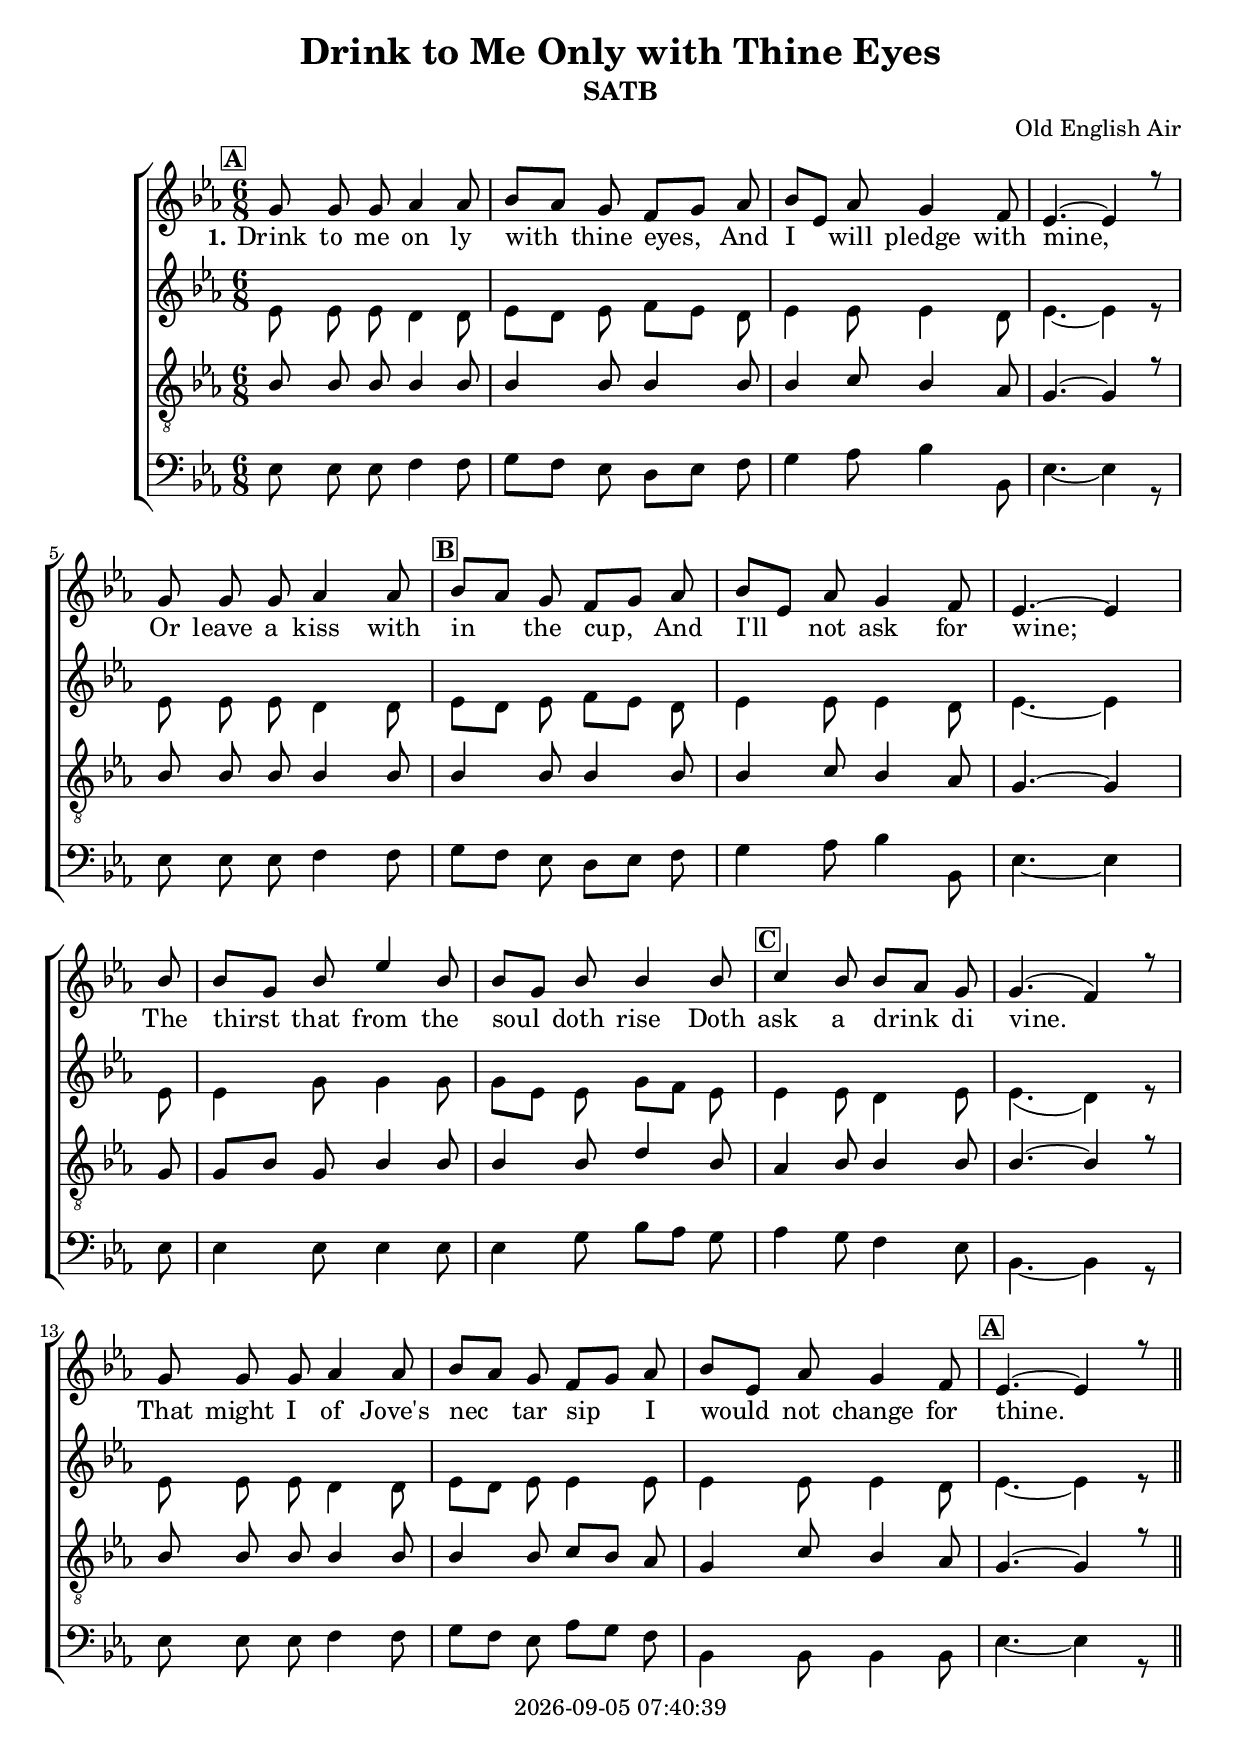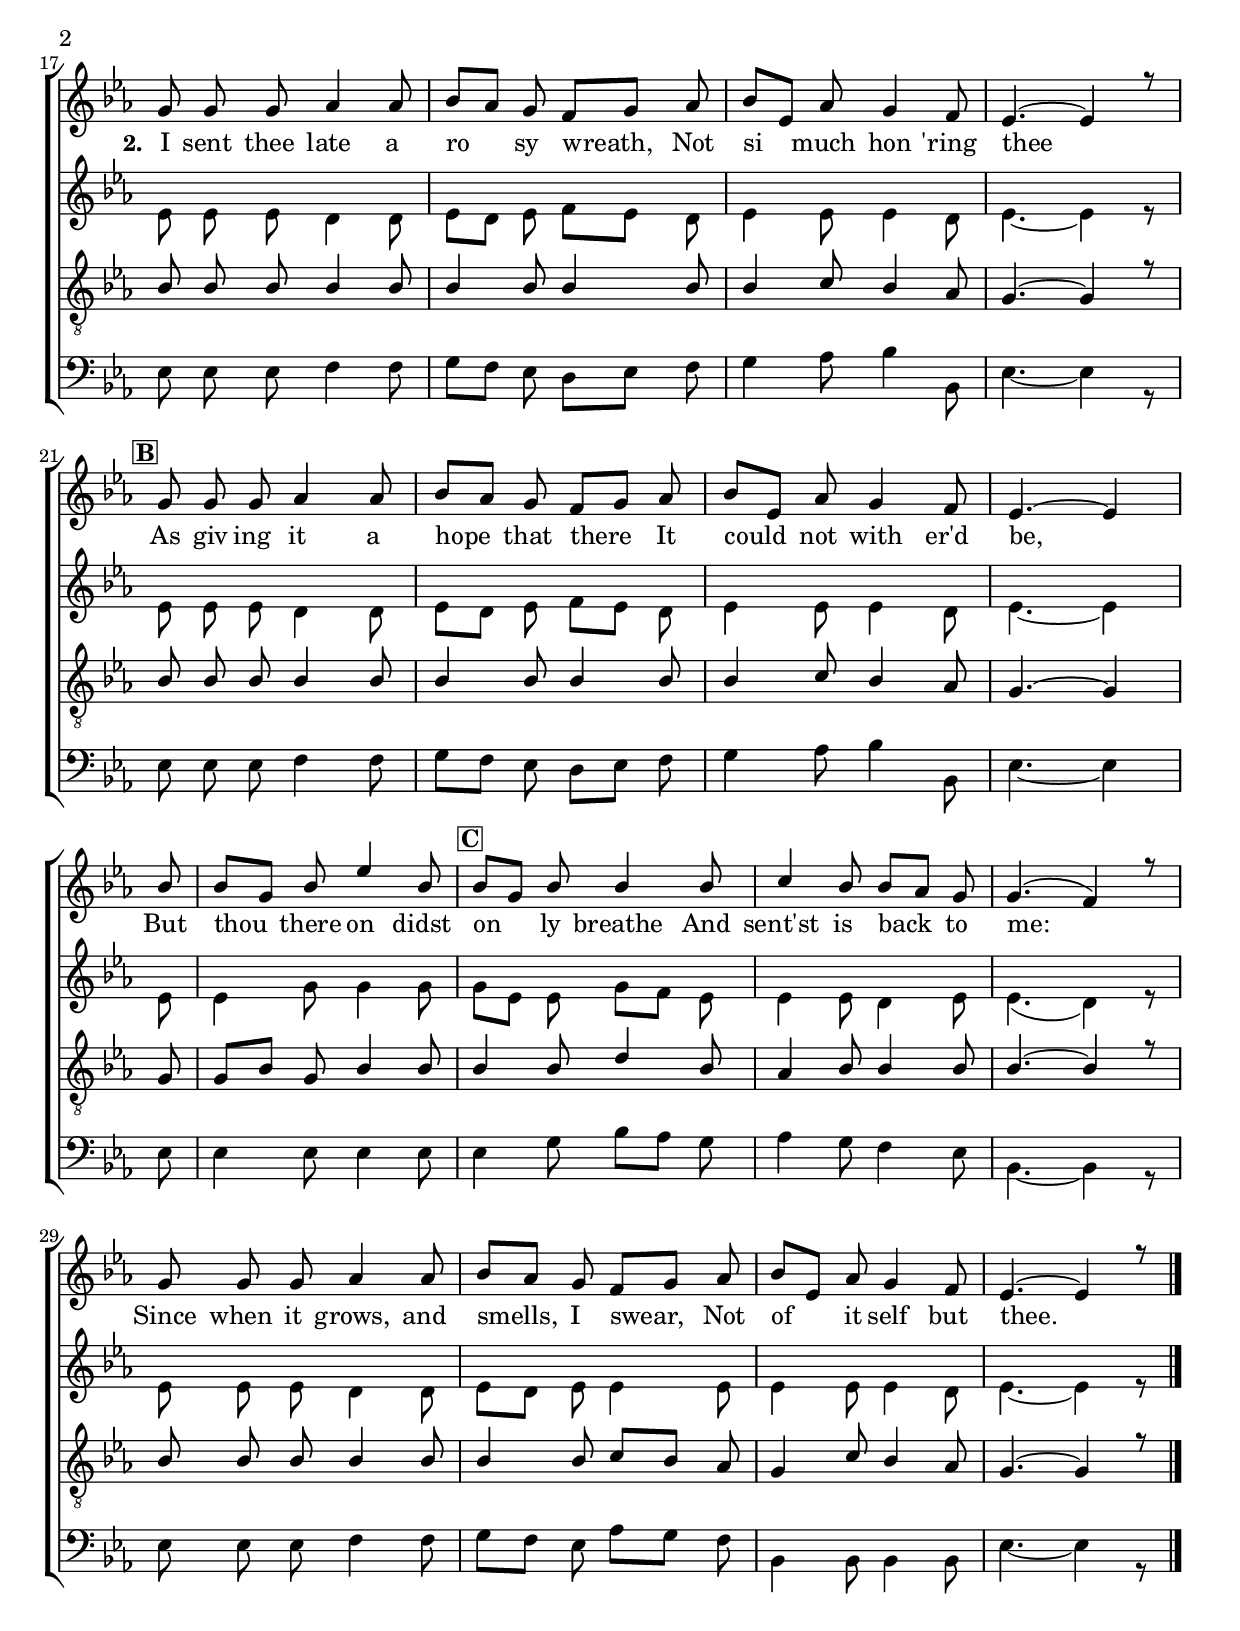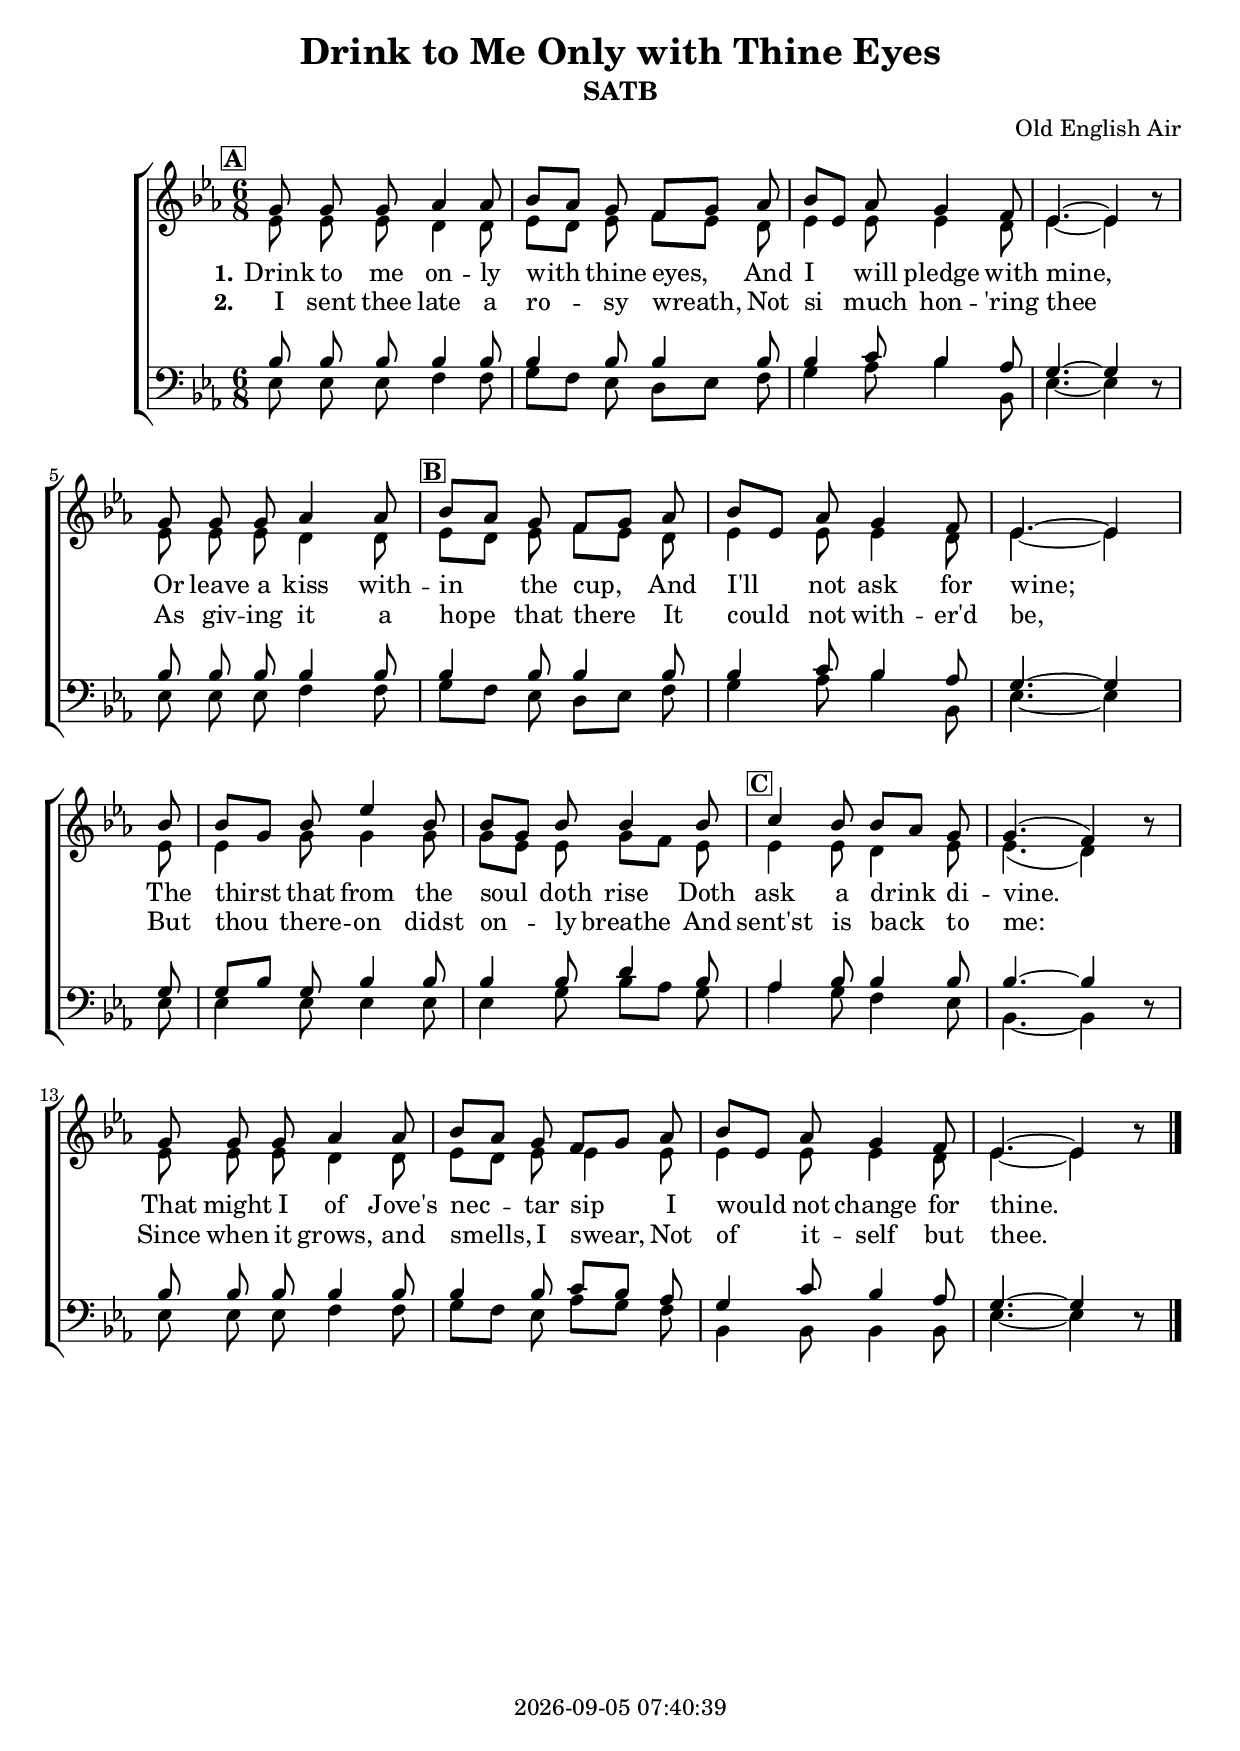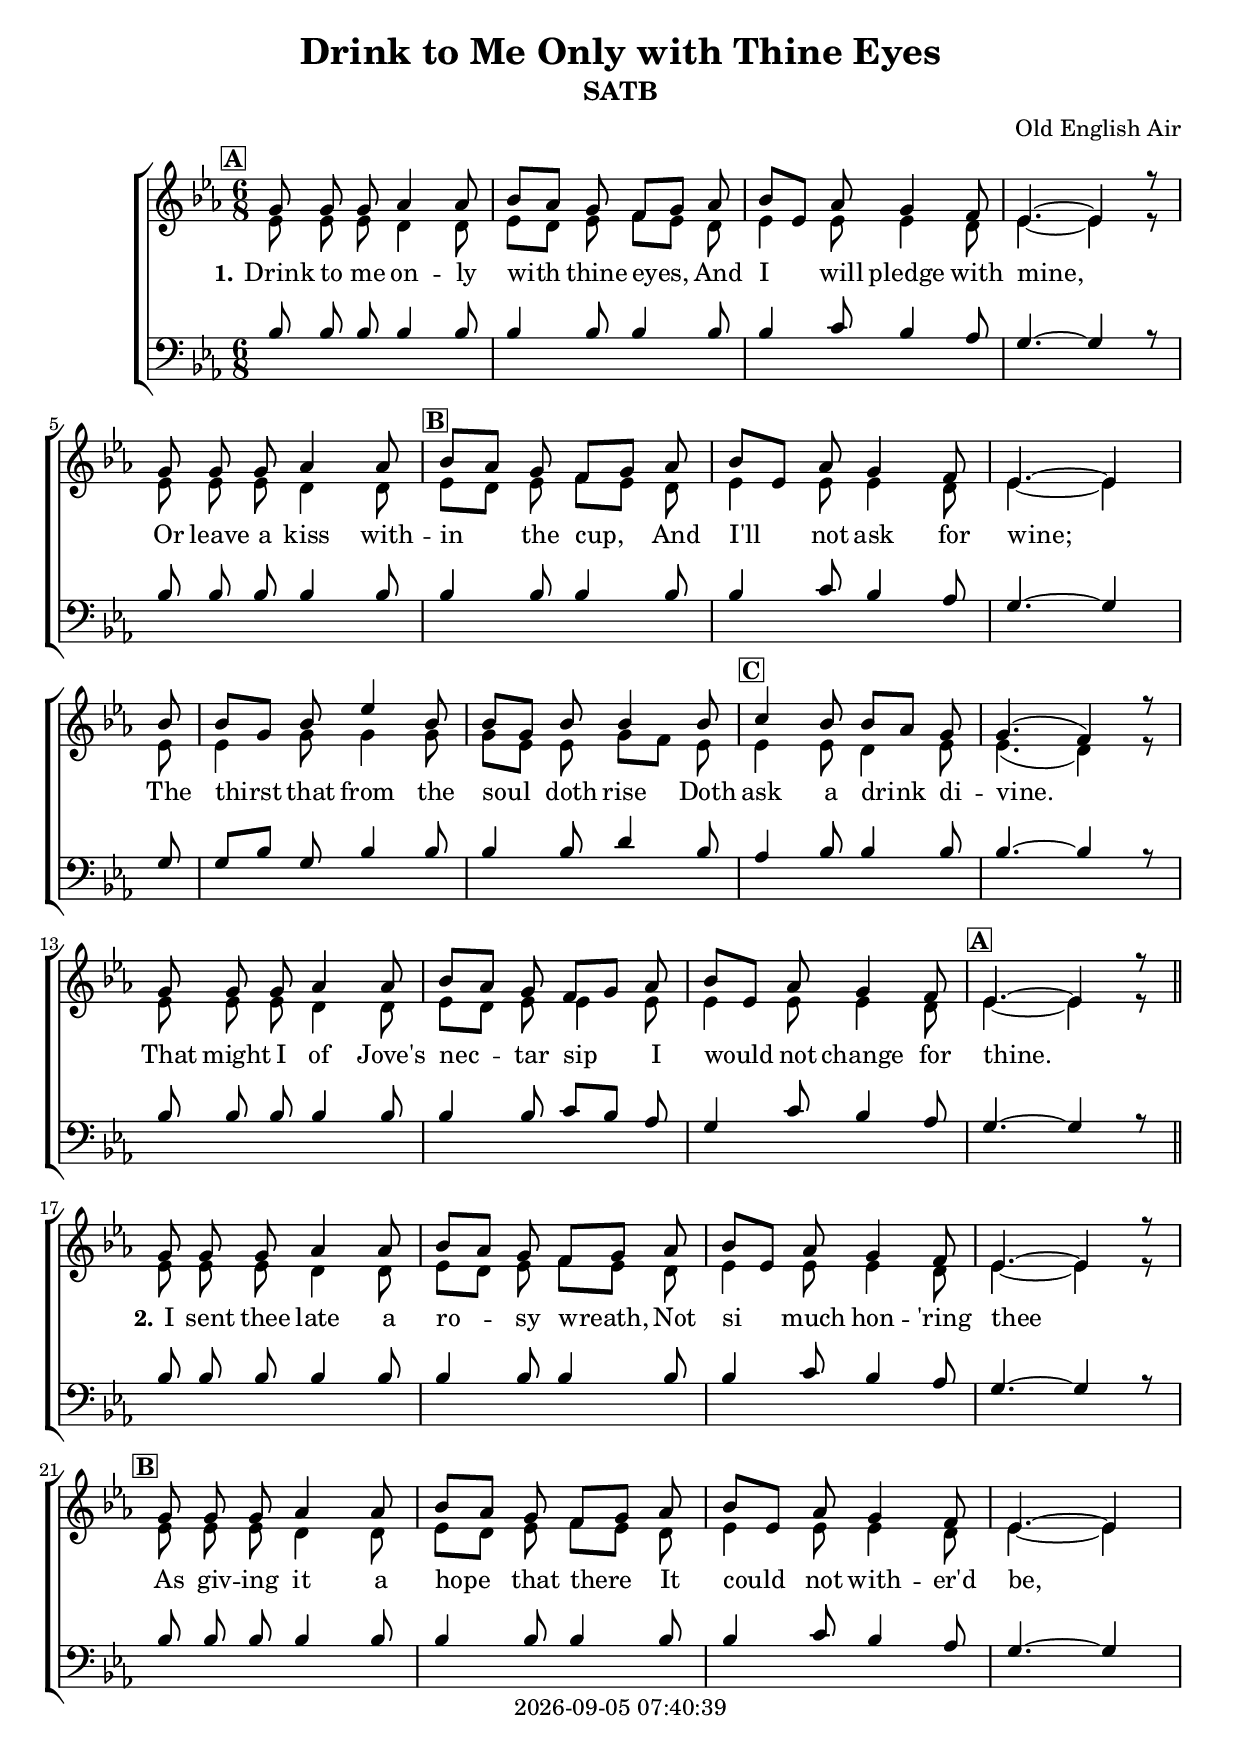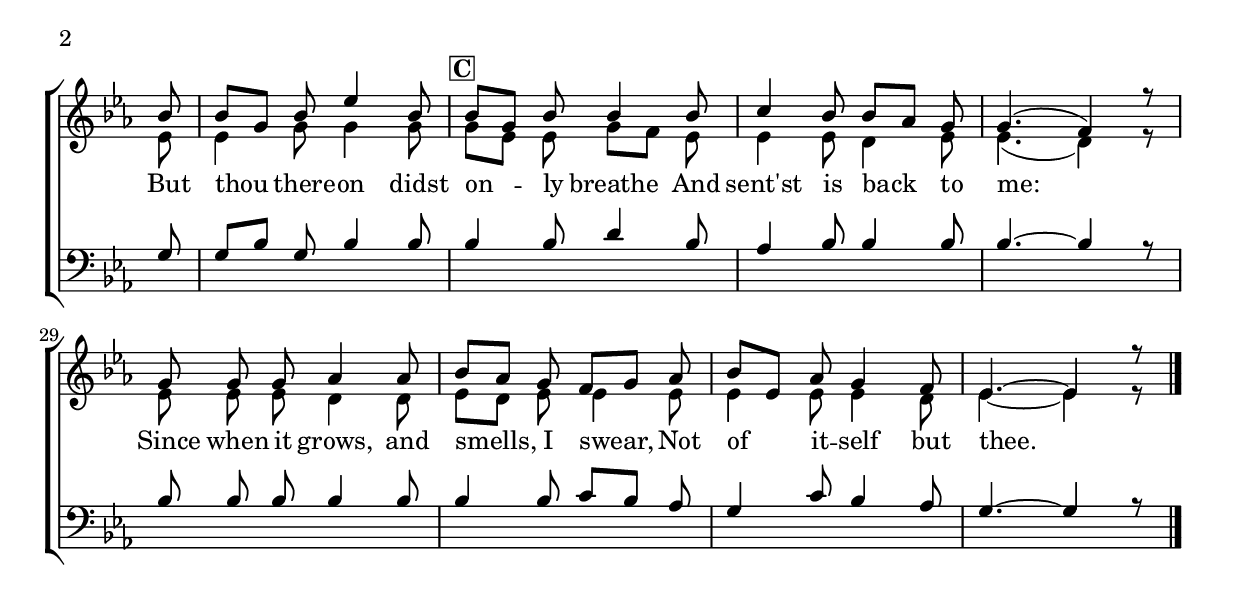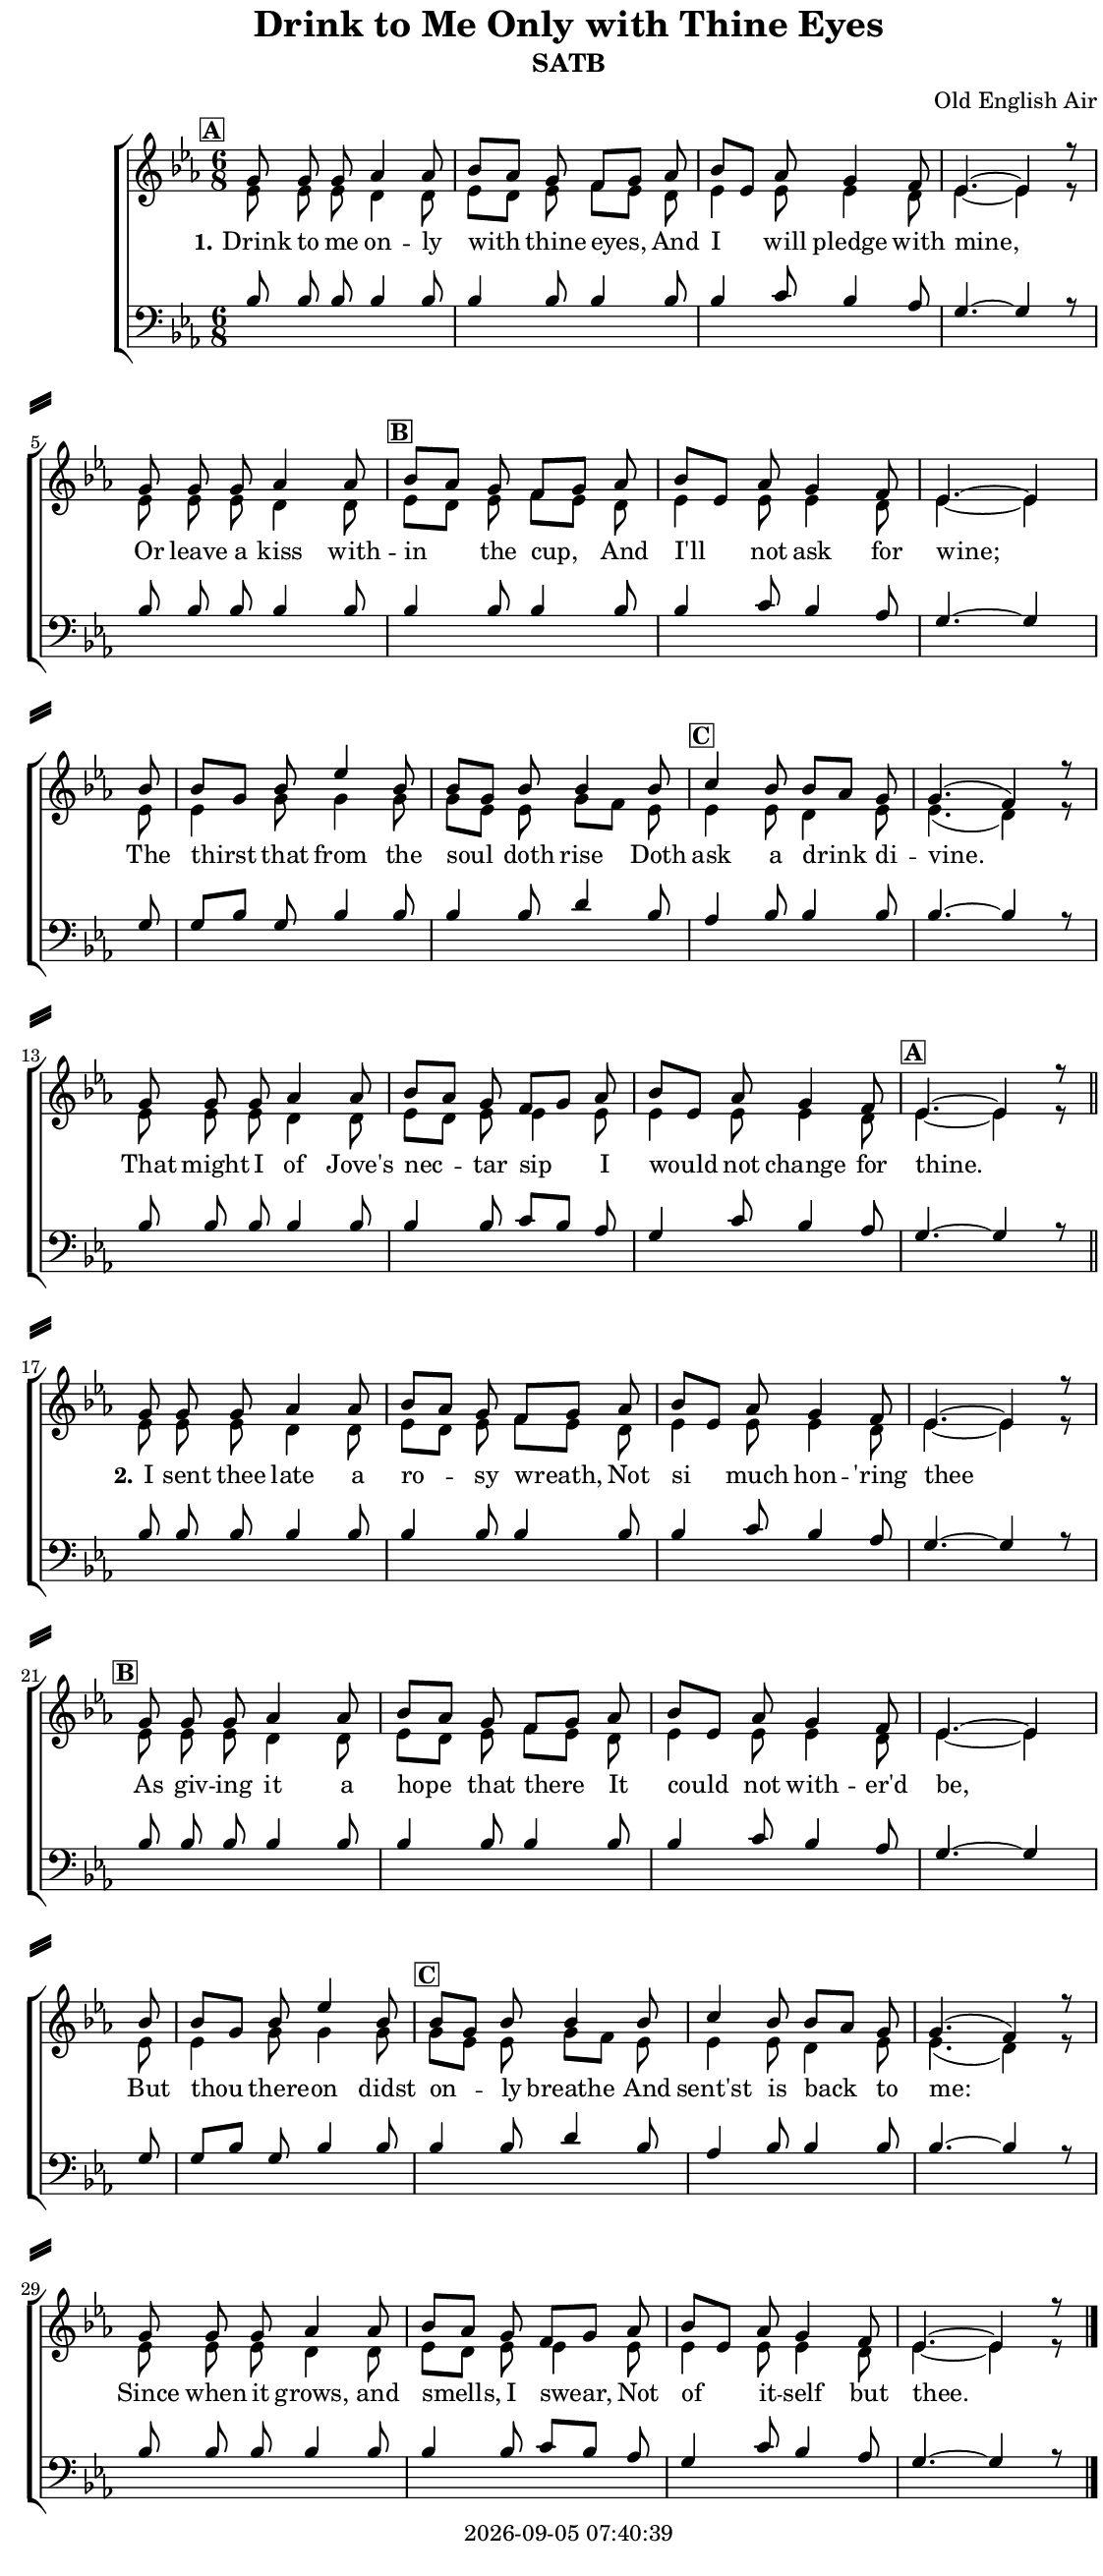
\version "2.24.2"

\include "articulate.ly"

today = #(strftime "%Y-%m-%d %H:%M:%S" (localtime (current-time)))

\header {
% centered at top
%  dedication  = "dedication"
  title       = "Drink to Me Only with Thine Eyes"
  subtitle    = "SATB"
%  instrument  = "instrument"
  
% arrangement of following lines:
%
%  poet    composer
%  meter   arranger
%  piece       opus

  composer    = "Old English Air"
%  arranger    = "arranger"
%  opus        = "opus"

%  poet        = \markup\smallCaps "poet"
%  meter       = \markup\smallCaps "meter"
%  piece       = \markup\smallCaps "piece"

% centered at bottom
% tagline     = "tagline" % default lilypond version
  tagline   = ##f
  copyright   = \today
}

global = {
  \key ees \major
  \time 6/8
}

RehearsalTrack = {
% \set Score.currentBarNumber = #5
  \textMark \markup { \box \bold "A" } s2.*5
  \textMark \markup { \box \bold "B" } s2.*5
  \textMark \markup { \box \bold "C" } s2.*5
}

TempoTrack = {
  \set Score.tempoHideNote = ##t
  \tempo 4=80
}

nl = { \bar "||" \break }

soprano = \relative {
  \autoBeamOff \voiceOne
  g'8 8 8 aes4 8 | bes8[aes] g f[g] aes | bes[ees,] aes g4 f8 | ees4.~4 r8 | g8 8 8 aes4 8 |
  bes8[aes] g f[g] aes | bes[ees,] aes g4 f8 | ees4.~4 bes'8 | bes[g] bes ees4 bes8 | bes[g] bes8 4 8 |
  c4 bes8 8[as] g | 4.(f4) r8 | g8 8 8 aes4 8 | bes8[aes] g f[g] aes | bes[ees,] aes g4 f8 | ees4.~4 r8 |
}

alto = \relative {
  \autoBeamOff \voiceTwo
  ees'8 8 8 d4 8 | ees[d] ees f[ees] d | ees4 8 4 d8 | ees4.~4 r8 | 8 8 8 d4 8 |
  ees8[d] ees f[ees] d | ees4 8 4 d8 | ees4.~4 \bar "|" \break 8 | 4 g8 4 8 | 8[ees] 8 g[f] ees |
  ees4 8 d4 ees8 | 4.(d4) r8 | ees8 8 8 d4 8 | ees[d] ees8 4 8 | 4 8 4 d8 | ees4.~4 r8 |
}

tenor = \relative {
  \autoBeamOff \voiceOne 
  bes8 8 8 4 8 | 4 8 4 8 | 4 c8 bes4 aes8 | g4.~4 r8 | bes8 8 8 4 8 |
  bes4 8 4 8 | 4 c8 bes4 aes8 | g4.~4 8 | g[bes] g bes4 8 | 4 8 d4 bes8 |
  aes4 bes8 4 8 | 4.~4 r8 | 8 8 8 4 8 | 4 8 c[bes] aes | g4 c8 bes4 aes8 | g4.~4 r8 |
}

bass = \relative {
  \autoBeamOff \voiceTwo
  ees8 8 8 f4 8 | g[f] ees d[ees] f | g4 aes8 bes4 bes,8 | ees4.~4 r8 | 8 8 8 f4 8 |
  g8[f] ees d[ees] f | g4 aes8 bes4 bes,8 | ees4.~4 8 | 4 8 4 8 | 4 g8 bes[aes] g |
  aes4 g8 f4 ees8 | bes4.~4 r8 | ees8 8 8 f4 8 | g[f] ees aes[g] f | bes,4 8 4 8 | ees4.~4 r8 |
}

nom  = {   \set ignoreMelismata = ##t }
yesm = { \unset ignoreMelismata       }

verses = 2

wordsOne = \lyricmode {
  \set stanza = "1."
  Drink to me on -- ly with thine eyes,
  And I will pledge with mine,
  Or leave a kiss with -- in the cup,
  And I'll not ask for wine;
  The thirst that from the soul doth rise
  Doth ask a drink di -- vine.
  That might I of Jove's nec -- tar sip
  I would not change for thine.
}
  
wordsTwo = \lyricmode {
  \set stanza = "2."
  I sent thee late a ro -- sy wreath,
  Not si much hon -- 'ring thee
  As giv -- ing it a hope that there
  It could not with -- er'd be,
  But thou there -- on didst on -- ly breathe
  And sent'st is back to me:
  Since when it grows, and smells, I swear,
  Not of it -- self but thee.
}
  
wordsMidi = \lyricmode {
  \set stanza = "1."
  "Drink " "to " "me " on "ly " "with " "thine " "eyes, "
  "\nAnd " "I " "will " "pledge " "with " "mine, "
  "\nOr " "leave " "a " "kiss " with "in " "the " "cup, "
  "\nAnd " "I'll " "not " "ask " "for " "wine; "
  "\nThe " "thirst " "that " "from " "the " "soul " "doth " "rise "
  "\nDoth " "ask " "a " "drink " di "vine. "
  "\nThat " "might " "I " "of " "Jove's " nec "tar " "sip "
  "\nI " "would " "not " "change " "for " "thine.\n"

  \set stanza = "2."
  "\nI " "sent " "thee " "late " "a " ro "sy " "wreath, "
  "\nNot " "si " "much " hon "'ring " "thee "
  "\nAs " giv "ing " "it " "a " "hope " "that " "there "
  "\nIt " "could " "not " with "er'd " "be, "
  "\nBut " "thou " there "on " "didst " on "ly " "breathe "
  "\nAnd " "sent'st " "is " "back " "to " "me: "
  "\nSince " "when " "it " "grows, " "and " "smells, " "I " "swear, "
  "\nNot " "of " it "self " "but " "thee. "
}

wordsMidiMen = \lyricmode {
}

\book {
  \bookOutputSuffix "midi"
  \score {
%    \articulate
        \new ChoirStaff <<
                                % Soprano staff
          \new Staff = soprano
          <<
            \new Voice { \repeat unfold \verses \RehearsalTrack }
            \new Voice { \repeat unfold \verses \TempoTrack     }
            \new Voice { \global \repeat unfold \verses \soprano \bar "|." }
            \addlyrics \wordsMidi
          >>
                                % Alto staff
          \new Staff = alto
          <<
            \new Voice { \global \repeat unfold \verses { \alto \nl } \bar "|." }
          >>
                                % Tenor staff
          \new Staff = tenor
          <<
            \clef "treble_8"
            \new Voice { \global \repeat unfold \verses \tenor }
            \addlyrics \wordsMidiMen
          >>
                                % Bass staff
          \new Staff = bass
          <<
            \clef "bass"
            \new Voice { \global \repeat unfold \verses \bass }
          >>
        >>
    \layout { }
    \midi {}
  }
}

#(set-global-staff-size 20)

\book {
  \bookOutputSuffix "repeat"
  \score {
        \new ChoirStaff <<
                                  % Joint soprano/alto staff
          \new Staff = women
          <<
            \new Voice \RehearsalTrack
            \new Voice \TempoTrack
            \new NullVoice = "aligner" \soprano
            \new Voice { \global \soprano \bar "|." }
            \new Voice { \global \alto }
            \new Lyrics \lyricsto "aligner" \wordsOne
            \new Lyrics \lyricsto "aligner" \wordsTwo
          >>
                                  % Joint tenor/bass staff
          \new Staff = men
          <<
            \clef "bass"
            \new Voice { \global \tenor }
            \new Voice { \global \bass }
            \new NullVoice = alignerT { \tenor }
          >>
        >>
    \layout {
      indent = 1.5\cm
      \pointAndClickOff
      \context { \Staff
                 \RemoveAllEmptyStaves
                 \consists Merge_rests_engraver
      }
    }
  }
}

singlescore = {
        \new ChoirStaff <<
                                  % Joint soprano/alto staff
          \new Staff = women
          <<
            \new Voice { \repeat unfold \verses \RehearsalTrack }
            \new Voice { \repeat unfold \verses \TempoTrack }
            \new NullVoice = "aligner" { \repeat unfold \verses \soprano }
            \new Voice { \global \repeat unfold \verses \soprano \bar "|." }
            \new Voice { \global \repeat unfold \verses { \alto \nl } \bar "|." }
            \new Lyrics \lyricsto "aligner" {\wordsOne \wordsTwo}
          >>
                                  % Joint tenor/bass staff
          \new Staff = men
          <<
            \clef "bass"
            \new Voice { \global \repeat unfold \verses \tenor }

            \new NullVoice = alignerT { \repeat unfold \verses \tenor }
          >>
        >>
}

\book {
  \bookOutputSuffix "single"
  \score {
    \singlescore
    \layout {
      #(layout-set-staff-size 20)
      indent = 1.5\cm
      \pointAndClickOff
      \context {
        \Staff \RemoveAllEmptyStaves
      }
    }
  }
}

\book {
  \bookOutputSuffix "singlepage"
  \paper {
    top-margin = 0
    left-margin = 7
    right-margin = 1
    paper-width = 190\mm
    page-breaking = #ly:one-page-breaking
    system-system-spacing.basic-distance = #15
    system-separator-markup = \slashSeparator
  }
  \score {
    \singlescore
    \layout {
      #(layout-set-staff-size 20)
      indent = 1.5\cm
      \pointAndClickOff
      \context {
        \Staff \RemoveAllEmptyStaves
      }
    }
  }
}
